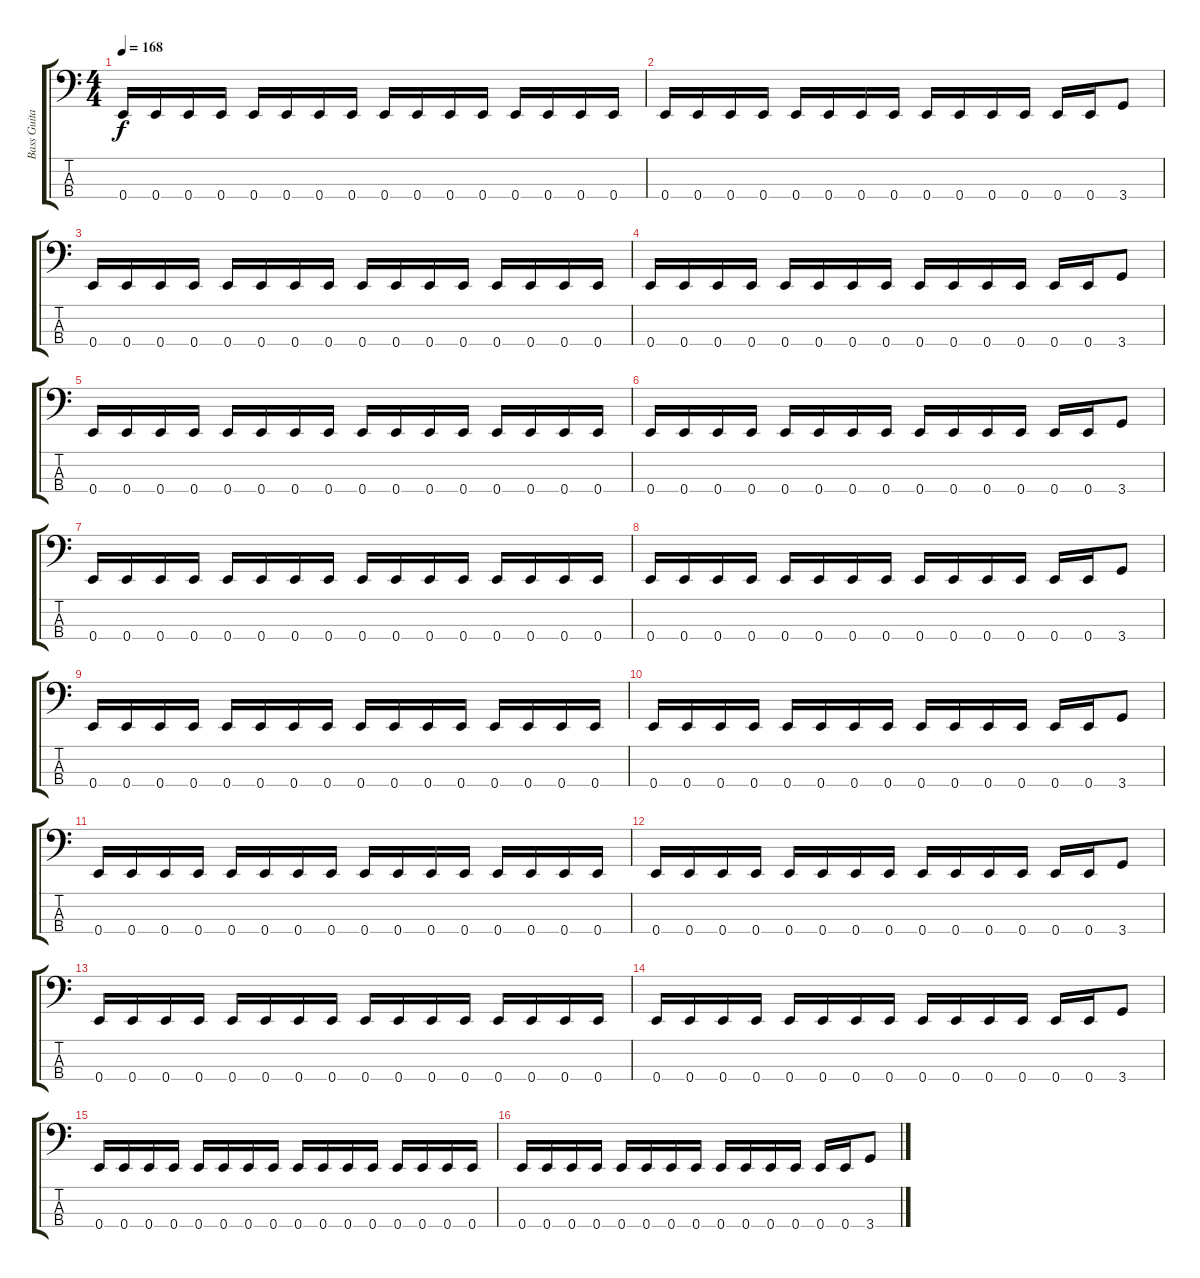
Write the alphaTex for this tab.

\track ("Bass Guitar" "Bass Guita") {instrument electricbassfinger}
\staff {score tabs}
\tuning (G2 D2 A1 E1) {hide}
\ts (4 4)
\tempo 168
\clef f4
\ks c
0.4.16{dy f} 0.4.16 0.4.16 0.4.16 0.4.16 0.4.16 0.4.16 0.4.16 0.4.16 0.4.16 0.4.16 0.4.16 0.4.16 0.4.16 0.4.16 0.4.16 |
0.4.16 0.4.16 0.4.16 0.4.16 0.4.16 0.4.16 0.4.16 0.4.16 0.4.16 0.4.16 0.4.16 0.4.16 0.4.16 0.4.16 3.4.8 |
0.4.16 0.4.16 0.4.16 0.4.16 0.4.16 0.4.16 0.4.16 0.4.16 0.4.16 0.4.16 0.4.16 0.4.16 0.4.16 0.4.16 0.4.16 0.4.16 |
0.4.16 0.4.16 0.4.16 0.4.16 0.4.16 0.4.16 0.4.16 0.4.16 0.4.16 0.4.16 0.4.16 0.4.16 0.4.16 0.4.16 3.4.8 |
0.4.16 0.4.16 0.4.16 0.4.16 0.4.16 0.4.16 0.4.16 0.4.16 0.4.16 0.4.16 0.4.16 0.4.16 0.4.16 0.4.16 0.4.16 0.4.16 |
0.4.16 0.4.16 0.4.16 0.4.16 0.4.16 0.4.16 0.4.16 0.4.16 0.4.16 0.4.16 0.4.16 0.4.16 0.4.16 0.4.16 3.4.8 |
0.4.16 0.4.16 0.4.16 0.4.16 0.4.16 0.4.16 0.4.16 0.4.16 0.4.16 0.4.16 0.4.16 0.4.16 0.4.16 0.4.16 0.4.16 0.4.16 |
0.4.16 0.4.16 0.4.16 0.4.16 0.4.16 0.4.16 0.4.16 0.4.16 0.4.16 0.4.16 0.4.16 0.4.16 0.4.16 0.4.16 3.4.8 |
0.4.16 0.4.16 0.4.16 0.4.16 0.4.16 0.4.16 0.4.16 0.4.16 0.4.16 0.4.16 0.4.16 0.4.16 0.4.16 0.4.16 0.4.16 0.4.16 |
0.4.16 0.4.16 0.4.16 0.4.16 0.4.16 0.4.16 0.4.16 0.4.16 0.4.16 0.4.16 0.4.16 0.4.16 0.4.16 0.4.16 3.4.8 |
0.4.16 0.4.16 0.4.16 0.4.16 0.4.16 0.4.16 0.4.16 0.4.16 0.4.16 0.4.16 0.4.16 0.4.16 0.4.16 0.4.16 0.4.16 0.4.16 |
0.4.16 0.4.16 0.4.16 0.4.16 0.4.16 0.4.16 0.4.16 0.4.16 0.4.16 0.4.16 0.4.16 0.4.16 0.4.16 0.4.16 3.4.8 |
0.4.16 0.4.16 0.4.16 0.4.16 0.4.16 0.4.16 0.4.16 0.4.16 0.4.16 0.4.16 0.4.16 0.4.16 0.4.16 0.4.16 0.4.16 0.4.16 |
0.4.16 0.4.16 0.4.16 0.4.16 0.4.16 0.4.16 0.4.16 0.4.16 0.4.16 0.4.16 0.4.16 0.4.16 0.4.16 0.4.16 3.4.8 |
0.4.16 0.4.16 0.4.16 0.4.16 0.4.16 0.4.16 0.4.16 0.4.16 0.4.16 0.4.16 0.4.16 0.4.16 0.4.16 0.4.16 0.4.16 0.4.16 |
0.4.16 0.4.16 0.4.16 0.4.16 0.4.16 0.4.16 0.4.16 0.4.16 0.4.16 0.4.16 0.4.16 0.4.16 0.4.16 0.4.16 3.4.8
